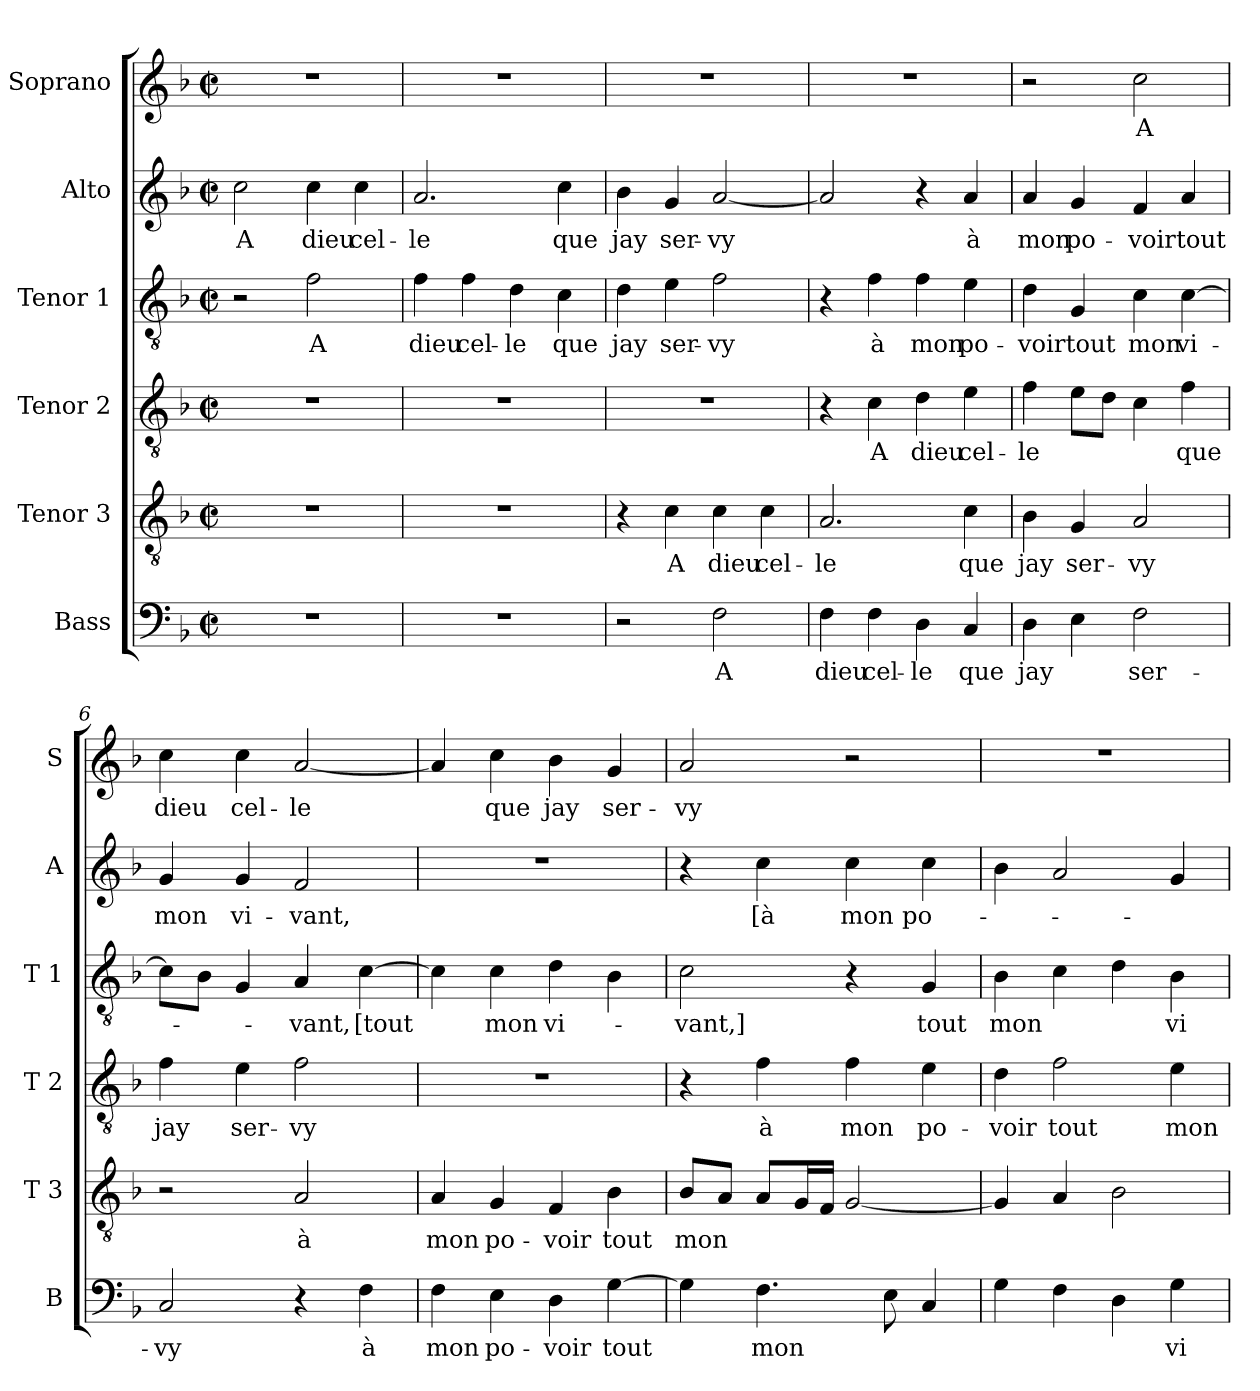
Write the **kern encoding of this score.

**kern	**text	**kern	**text	**kern	**text	**kern	**text	**kern	**text	**kern	**text
*part6	*part6	*part5	*part5	*part4	*part4	*part3	*part3	*part2	*part2	*part1	*part1
*staff6	*staff6	*staff5	*staff5	*staff4	*staff4	*staff3	*staff3	*staff2	*staff2	*staff1	*staff1
*I"Bass	*	*I"Tenor 3	*	*I"Tenor 2	*	*I"Tenor 1	*	*I"Alto	*	*I"Soprano	*
*I'B	*	*I'T 3	*	*I'T 2	*	*I'T 1	*	*I'A	*	*I'S	*
*clefF4	*	*clefGv2	*	*clefGv2	*	*clefGv2	*	*clefG2	*	*clefG2	*
*k[b-]	*	*k[b-]	*	*k[b-]	*	*k[b-]	*	*k[b-]	*	*k[b-]	*
*F:	*	*F:	*	*F:	*	*F:	*	*F:	*	*F:	*
*M2/2	*	*M2/2	*	*M2/2	*	*M2/2	*	*M2/2	*	*M2/2	*
*met(c|)	*	*met(c|)	*	*met(c|)	*	*met(c|)	*	*met(c|)	*	*met(c|)	*
=1	=1	=1	=1	=1	=1	=1	=1	=1	=1	=1	=1
1r	.	1r	.	1r	.	2r	.	2cc\	A	1r	.
.	.	.	.	.	.	2f\	A	4cc\	dieu	.	.
.	.	.	.	.	.	.	.	4cc\	cel-	.	.
=2	=2	=2	=2	=2	=2	=2	=2	=2	=2	=2	=2
1r	.	1r	.	1r	.	4f\	dieu	2.a/	-le	1r	.
.	.	.	.	.	.	4f\	cel-	.	.	.	.
.	.	.	.	.	.	4d\	-le	.	.	.	.
.	.	.	.	.	.	4c\	que	4cc\	que	.	.
=3	=3	=3	=3	=3	=3	=3	=3	=3	=3	=3	=3
2r	.	4r	.	1r	.	4d\	jay	4b-\	jay	1r	.
.	.	4c\	A	.	.	4e\	ser-	4g/	ser-	.	.
2F\	A	4c\	dieu	.	.	2f\	-vy	[2a/	-vy	.	.
.	.	4c\	cel-	.	.	.	.	.	.	.	.
=4	=4	=4	=4	=4	=4	=4	=4	=4	=4	=4	=4
4F\	dieu	2.A/	-le	4r	.	4r	.	2a/]	.	1r	.
4F\	cel-	.	.	4c\	A	4f\	à	.	.	.	.
4D\	-le	.	.	4d\	dieu	4f\	mon	4r	.	.	.
4C/	que	4c\	que	4e\	cel-	4e\	po-	4a/	à	.	.
=5	=5	=5	=5	=5	=5	=5	=5	=5	=5	=5	=5
4D\	jay	4B-\	jay	4f\	-le	4d\	-voir	4a/	mon	2r	.
4E\	.	4G/	ser-	8e\L	.	4G/	tout	4g/	po-	.	.
.	.	.	.	8d\J	.	.	.	.	.	.	.
2F\	ser-	2A/	-vy	4c\	.	4c\	mon	4f/	-voir	2cc\	A
.	.	.	.	4f\	que	[4c\	vi-	4a/	tout	.	.
!!LO:LB:g=z
=6	=6	=6	=6	=6	=6	=6	=6	=6	=6	=6	=6
2C/	-vy	2r	.	4f\	jay	8c\L]	.	4g/	mon	4cc\	dieu
.	.	.	.	.	.	8B-\J	.	.	.	.	.
.	.	.	.	4e\	ser-	4G/	.	4g/	vi-	4cc\	cel-
4r	.	2A/	à	2f\	-vy	4A/	-vant,	2f/	-vant,	[2a/	-le
4F\	à	.	.	.	.	[4c\	[tout	.	.	.	.
=7	=7	=7	=7	=7	=7	=7	=7	=7	=7	=7	=7
4F\	mon	4A/	mon	1r	.	4c\]	.	1r	.	4a/]	.
4E\	po-	4G/	po-	.	.	4c\	mon	.	.	4cc\	que
4D\	-voir	4F/	-voir	.	.	4d\	vi-	.	.	4b-\	jay
[4G\	tout	4B-\	tout	.	.	4B-\	.	.	.	4g/	ser-
=8	=8	=8	=8	=8	=8	=8	=8	=8	=8	=8	=8
4G\]	.	8B-/L	mon	4r	.	2c\	-vant,]	4r	.	2a/	-vy
.	.	8A/J	.	.	.	.	.	.	.	.	.
4.F\	mon	8A/L	.	4f\	à	.	.	4cc\	[à	.	.
.	.	16G/L	.	.	.	.	.	.	.	.	.
.	.	16F/JJ	.	.	.	.	.	.	.	.	.
.	.	[2G/	.	4f\	mon	4r	.	4cc\	mon	2r	.
8E\	.	.	.	.	.	.	.	.	.	.	.
4C/	.	.	.	4e\	po-	4G/	tout	4cc\	po-	.	.
=9	=9	=9	=9	=9	=9	=9	=9	=9	=9	=9	=9
4G\	.	4G/]	.	4d\	-voir	4B-\	mon	4b-\	.	1r	.
4F\	.	4A/	.	2f\	tout	4c\	.	2a/	.	.	.
4D\	.	2B-\	.	.	.	4d\	.	.	.	.	.
4G\	vi-	.	.	4e\	mon	4B-\	vi-	4g/	.	.	.
=	=	=	=	=	=	=	=	=	=	=	=
*-	*-	*-	*-	*-	*-	*-	*-	*-	*-	*-	*-
